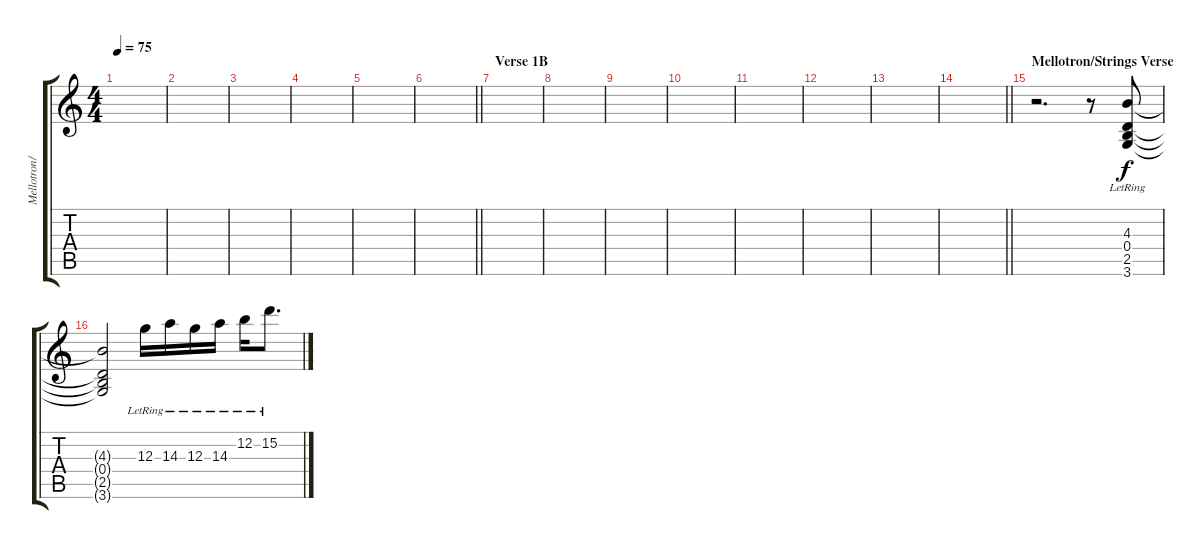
\track ("Mellotron/Strings 1" "Mellotron/") {instrument electricguitarjazz}
\staff {score tabs}
\tuning (E4 B3 G3 D3 A2 E2) {hide}
\ts (4 4)
\tempo 75
\clef g2
\ks c
|
|
|
|
|
\barLineRight lightlight
|
\section ("" "Verse 1B")
|
|
|
|
|
|
|
\barLineRight lightlight
|
\section ("" "Mellotron/Strings Verse")
r.2{d} r.8 (4.3{lr} 0.4{lr} 2.5{lr} 3.6{lr}).8 |
(4.3{t} 0.4{t} 2.5{t} 3.6{t}).2 12.3{lr}.16 14.3{lr}.16 12.3{lr}.16 14.3{lr}.16 12.2{lr}.16 15.2{lr}.8{d}
